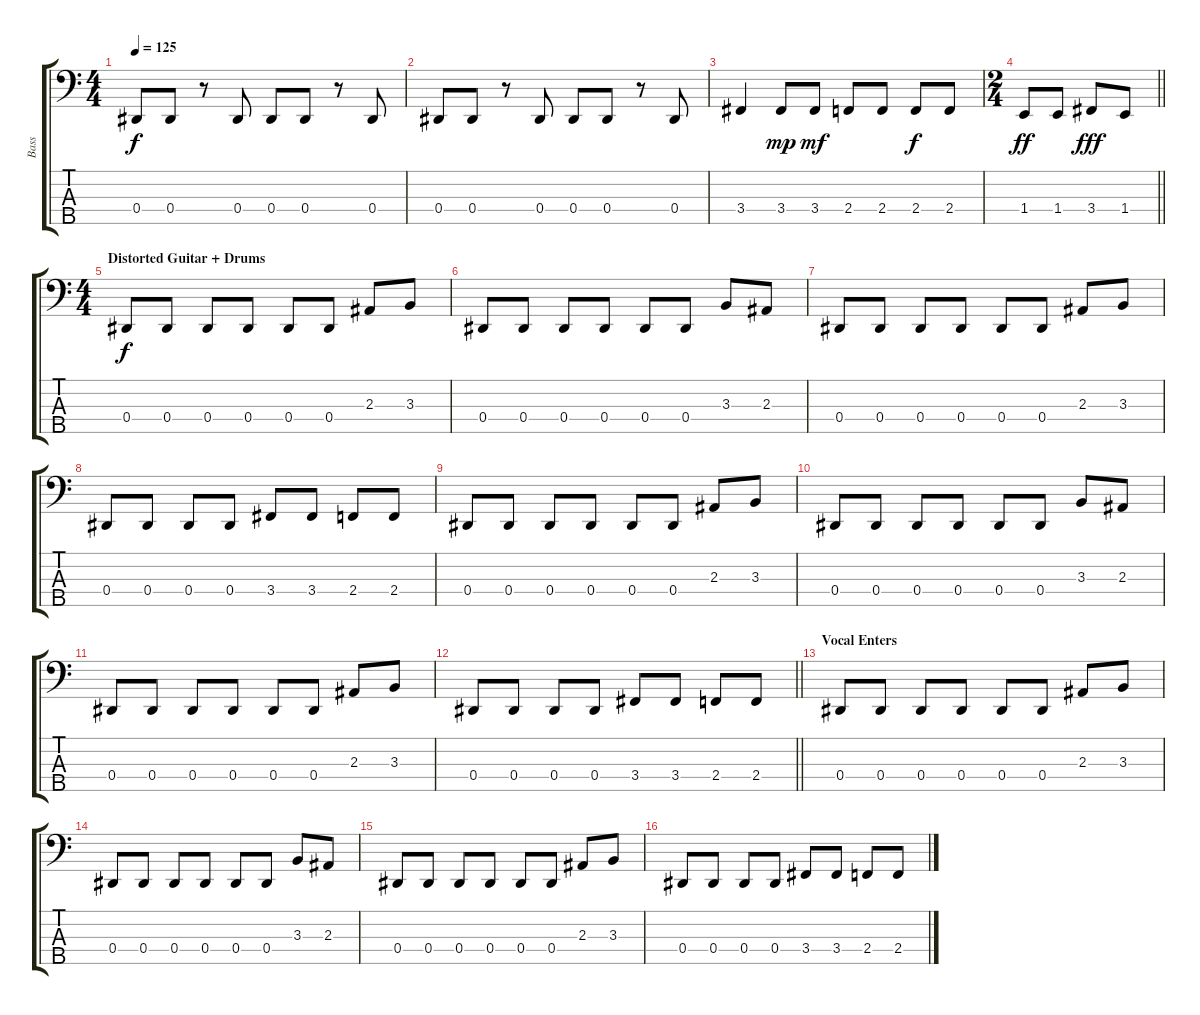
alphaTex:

\track ("Bass" "Bass") {instrument electricbassfinger}
\staff {score tabs}
\tuning (Gb2 Db2 Ab1 Eb1 Bb0) {hide}
\ts (4 4)
\tempo 125
\clef f4
\ks c
0.4.8{dy f} 0.4.8 r.8 0.4.8 0.4.8 0.4.8 r.8 0.4.8 |
0.4.8 0.4.8 r.8 0.4.8 0.4.8 0.4.8 r.8 0.4.8 |
3.4.4 3.4.8{dy mp} 3.4.8{dy mf} 2.4.8 2.4.8 2.4.8{dy f} 2.4.8 |
\ts (2 4)
\barLineRight lightlight
1.4.8{dy ff} 1.4.8 3.4.8{dy fff} 1.4.8 |
\ts (4 4)
\section ("" "Distorted Guitar + Drums")
0.4.8{dy f} 0.4.8 0.4.8 0.4.8 0.4.8 0.4.8 2.3.8 3.3.8 |
0.4.8 0.4.8 0.4.8 0.4.8 0.4.8 0.4.8 3.3.8 2.3.8 |
0.4.8 0.4.8 0.4.8 0.4.8 0.4.8 0.4.8 2.3.8 3.3.8 |
0.4.8 0.4.8 0.4.8 0.4.8 3.4.8 3.4.8 2.4.8 2.4.8 |
0.4.8 0.4.8 0.4.8 0.4.8 0.4.8 0.4.8 2.3.8 3.3.8 |
0.4.8 0.4.8 0.4.8 0.4.8 0.4.8 0.4.8 3.3.8 2.3.8 |
0.4.8 0.4.8 0.4.8 0.4.8 0.4.8 0.4.8 2.3.8 3.3.8 |
\barLineRight lightlight
0.4.8 0.4.8 0.4.8 0.4.8 3.4.8 3.4.8 2.4.8 2.4.8 |
\section ("" "Vocal Enters")
0.4.8 0.4.8 0.4.8 0.4.8 0.4.8 0.4.8 2.3.8 3.3.8 |
0.4.8 0.4.8 0.4.8 0.4.8 0.4.8 0.4.8 3.3.8 2.3.8 |
0.4.8 0.4.8 0.4.8 0.4.8 0.4.8 0.4.8 2.3.8 3.3.8 |
0.4.8 0.4.8 0.4.8 0.4.8 3.4.8 3.4.8 2.4.8 2.4.8
